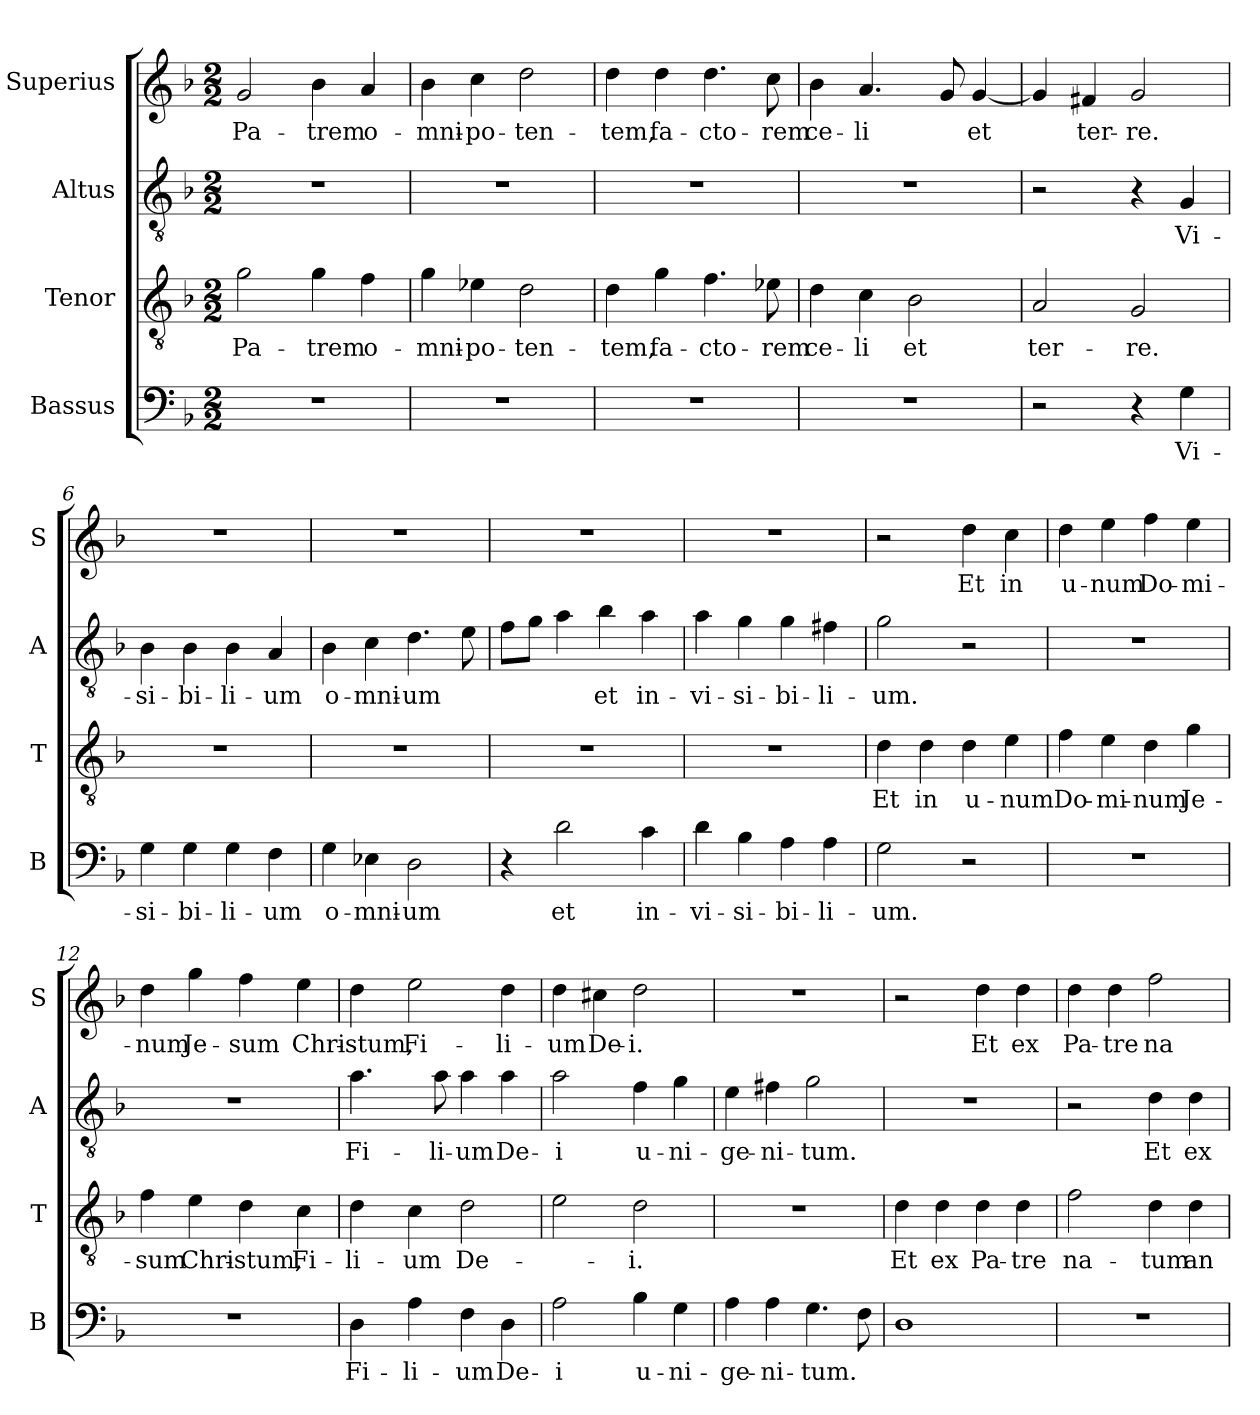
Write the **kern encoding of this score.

**kern	**text	**kern	**text	**kern	**text	**kern	**text
*part4	*part4	*part3	*part3	*part2	*part2	*part1	*part1
*staff4	*staff4	*staff3	*staff3	*staff2	*staff2	*staff1	*staff1
*I"Bassus	*	*I"Tenor	*	*I"Altus	*	*I"Superius	*
*I'B	*	*I'T	*	*I'A	*	*I'S	*
*clefF4	*	*clefGv2	*	*clefGv2	*	*clefG2	*
*k[b-]	*	*k[b-]	*	*k[b-]	*	*k[b-]	*
*M2/2	*	*M2/2	*	*M2/2	*	*M2/2	*
=1	=1	=1	=1	=1	=1	=1	=1
1r	.	2g	Pa-	1r	.	2g	Pa-
.	.	4g	-trem	.	.	4b-	-trem
.	.	4f	o-	.	.	4a	o-
=2	=2	=2	=2	=2	=2	=2	=2
1r	.	4g	-mni-	1r	.	4b-	-mni-
.	.	4e-i	-po-	.	.	4cc	-po-
.	.	2d	-ten-	.	.	2dd	-ten-
=3	=3	=3	=3	=3	=3	=3	=3
1r	.	4d	-tem,	1r	.	4dd	-tem,
.	.	4g	fa-	.	.	4dd	fa-
.	.	4.f	-cto-	.	.	4.dd	-cto-
.	.	8e-i	-rem	.	.	8cc	-rem
=4	=4	=4	=4	=4	=4	=4	=4
1r	.	4d	ce-	1r	.	4b-	ce-
.	.	4c	-li	.	.	4.a	-li
.	.	2B-	et	.	.	.	.
.	.	.	.	.	.	8g	.
.	.	.	.	.	.	[4g	et
=5	=5	=5	=5	=5	=5	=5	=5
2r	.	2A	ter-	2r	.	4g]	.
.	.	.	.	.	.	4f#X	ter-
4r	.	2G	-re.	4r	.	2g	-re.
4G	Vi-	.	.	4G	Vi-	.	.
=6	=6	=6	=6	=6	=6	=6	=6
4G	-si-	1r	.	4B-	-si-	1r	.
4G	-bi-	.	.	4B-	-bi-	.	.
4G	-li-	.	.	4B-	-li-	.	.
4F	-um	.	.	4A	-um	.	.
=7	=7	=7	=7	=7	=7	=7	=7
4G	o-	1r	.	4B-	o-	1r	.
4E-i	-mni-	.	.	4c	-mni-	.	.
2D	-um	.	.	4.d	-um	.	.
.	.	.	.	8e	.	.	.
=8	=8	=8	=8	=8	=8	=8	=8
4r	.	1r	.	8fL	.	1r	.
.	.	.	.	8gJ	.	.	.
2d	et	.	.	4a	.	.	.
.	.	.	.	4b-	et	.	.
4c	in-	.	.	4a	in-	.	.
=9	=9	=9	=9	=9	=9	=9	=9
4d	-vi-	1r	.	4a	-vi-	1r	.
4B-	-si-	.	.	4g	-si-	.	.
4A	-bi-	.	.	4g	-bi-	.	.
4A	-li-	.	.	4f#X	-li-	.	.
=10	=10	=10	=10	=10	=10	=10	=10
2G	-um.	4d	Et	2g	-um.	2r	.
.	.	4d	in	.	.	.	.
2r	.	4d	u-	2r	.	4dd	Et
.	.	4e	-num	.	.	4cc	in
=11	=11	=11	=11	=11	=11	=11	=11
1r	.	4f	Do-	1r	.	4dd	u-
.	.	4e	-mi-	.	.	4ee	-num
.	.	4d	-num	.	.	4ff	Do-
.	.	4g	Je-	.	.	4ee	-mi-
=12	=12	=12	=12	=12	=12	=12	=12
1r	.	4f	-sum	1r	.	4dd	-num
.	.	4e	Chri-	.	.	4gg	Je-
.	.	4d	-stum,	.	.	4ff	-sum
.	.	4c	Fi-	.	.	4ee	Chri-
=13	=13	=13	=13	=13	=13	=13	=13
4D	Fi-	4d	-li-	4.a	Fi-	4dd	-stum,
4A	-li-	4c	-um	.	.	2ee	Fi-
.	.	.	.	8a	-li-	.	.
4F	-um	2d	De-	4a	-um	.	.
4D	De-	.	.	4a	De-	4dd	-li-
=14	=14	=14	=14	=14	=14	=14	=14
2A	-i	2e	.	2a	-i	4dd	-um
.	.	.	.	.	.	4cc#X	De-
4B-	u-	2d	-i.	4f	u-	2dd	-i.
4G	-ni-	.	.	4g	-ni-	.	.
=15	=15	=15	=15	=15	=15	=15	=15
4A	-ge-	1r	.	4e	-ge-	1r	.
4A	-ni-	.	.	4f#X	-ni-	.	.
4.G	-tum.	.	.	2g	-tum.	.	.
8F	.	.	.	.	.	.	.
=16	=16	=16	=16	=16	=16	=16	=16
1D	.	4d	Et	1r	.	2r	.
.	.	4d	ex	.	.	.	.
.	.	4d	Pa-	.	.	4dd	Et
.	.	4d	-tre	.	.	4dd	ex
=17	=17	=17	=17	=17	=17	=17	=17
1r	.	2f	na-	2r	.	4dd	Pa-
.	.	.	.	.	.	4dd	-tre
.	.	4d	-tum	4d	Et	2ff	na-
.	.	4d	an-	4d	ex	.	.
=	=	=	=	=	=	=	=
*-	*-	*-	*-	*-	*-	*-	*-
